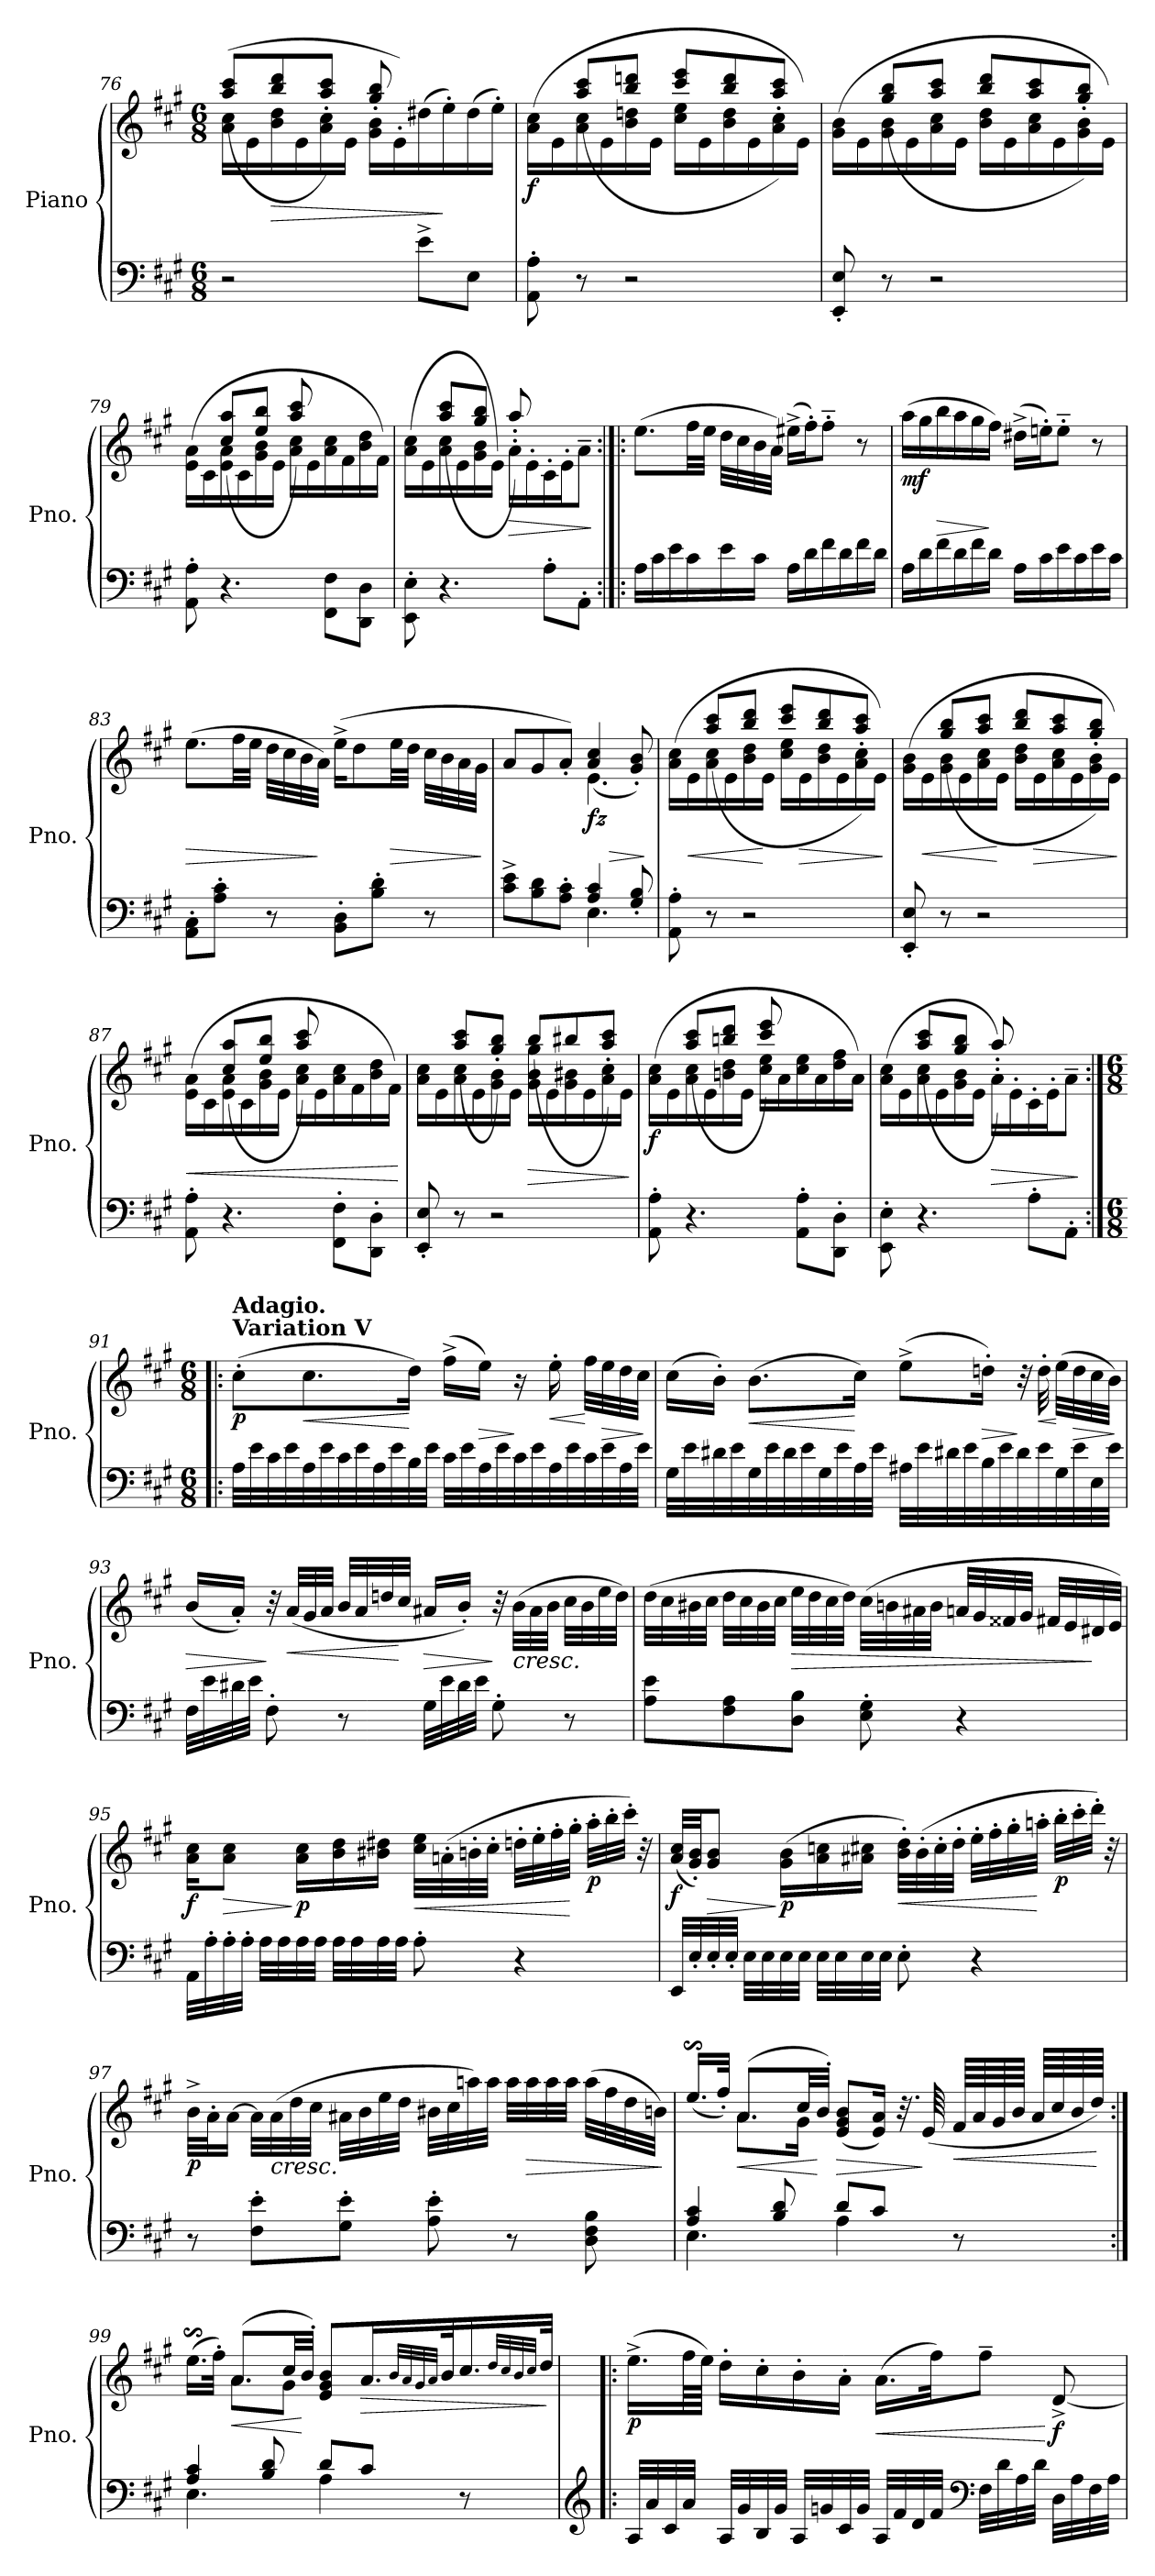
**kern	**kern	**dynam
*part1	*part1	*part1
*staff2	*staff1	*staff1/2
*I"Piano	*	*
*I'Pno.	*	*
*clefF4	*clefG2	*
*k[f#c#g#]	*k[f#c#g#]	*
*M6/8	*M6/8	*
=76	=76	=76
*	*^	*
2r	(<16a\ 16cc#\LL	(>8aa/ 8ccc#/L	.
.	16e\	.	.
!	!	!	!LO:HP:b
.	16b\ 16dd\	8bb/ 8ddd/	>
.	16e\	.	.
.	16a\ 16cc#\	8aa/' 8ccc#/'J)	.
.	16e\JJ	.	.
.	16g#\ 16b\LL	8gg#/' 8bb/'	.
.	16e'>\)	.	.
8e^\L	(>16dd#X\	4ryy	.
.	16ee'>\)	.	]
8E\J	(>16dd#\	.	.
.	16ee'>\JJ)	.	.
!!LO:LB:g=z	!!
=77	=77	=77	=77
!	!	!	!LO:DY:b
8AA\' 8A\'	(<16a\ 16cc#\LL	8ryy	f
.	16e\	.	.
8r	16a\ 16cc#\	(>8aa/ 8ccc#/L	.
.	16e\	.	.
2r	16b\ 16ddn\	8bb/ 8dddn/J	.
.	16e\JJ	.	.
.	16cc#\ 16ee\LL	8ccc#/ 8eee/L	.
.	16e\	.	.
.	16b\ 16dd\	8bb/ 8ddd/	.
.	16e\	.	.
.	16a\ 16cc#\	8aa/' 8ccc#/'J)	.
.	16e\JJ)	.	.
=78	=78	=78	=78
8EE/' 8E/'	(<16g#\ 16b\LL	8ryy	.
.	16e\	.	.
8r	16g#\ 16b\	(>8gg#/ 8bb/L	.
.	16e\	.	.
2r	16a\ 16cc#\	8aa/ 8ccc#/J	.
.	16e\JJ	.	.
.	16b\ 16dd\LL	8bb/ 8ddd/L	.
.	16e\	.	.
.	16a\ 16cc#\	8aa/ 8ccc#/	.
.	16e\	.	.
.	16g#\ 16b\	8gg#/' 8bb/'J)	.
.	16e\JJ)	.	.
=79	=79	=79	=79
8AA\' 8A\'	(<16e\ 16a\LL	8ryy	.
.	16c#\	.	.
4.r	16e\ 16a\	(>8cc#/ 8aa/L	.
.	16c#\	.	.
.	16g#\ 16b\	8ee/ 8bb/J	.
.	16e\JJ	.	.
.	16a\ 16cc#\LL	8aa/ 8ccc#/)	.
.	16e\	.	.
8FF#\ 8F#\L	16a\ 16cc#\	4ryy	.
.	16f#\	.	.
8DD\ 8D\J	16b\ 16dd\	.	.
.	16f#\JJ)	.	.
=80	=80	=80	=80
8EE\' 8E\'	(<16a\ 16cc#\LL	8ryy	.
.	16e\	.	.
4.r	16a\ 16cc#\	(>8aa/ 8ccc#/L	.
.	16e\	.	.
.	16g#\ 16b\	8gg#/ 8bb/J	.
.	16e\JJ)	.	.
!	!	!	!LO:HP:b
.	16a'>\LL	8aa'/)	>
.	16e'>\	.	.
8A'\L	16c#'>\	4ryy	.
.	16e'>\J	.	.
8AA'\J	8a~>\J	.	.
*	*v	*v	*
.	.	]
!!LO:LB:g=z
=81:|!|:	=81:|!|:	=81:|!|:
!	!	!LO:DY:b=2
!	!	!LO:DY:n=1:b
16A\LL	(>8.ee\L	p mp
16c#\	.	.
16e\	.	.
16c#\	32ff#\LL	.
.	32ee\JJJ	.
16e\	32dd\LLL	.
.	32cc#\	.
16c#\JJ	32b\	.
.	32a\JJJ)	.
16A\LL	(>16ee#X^\LL	.
16d\	16ff#'\J)	.
16f#\	8ff#'~\J	.
16d\	.	.
16f#\	8r	.
16d\JJ	.	.
=82	=82	=82
!	!	!LO:DY:b
16A\LL	(>16aa\LL	mf
16d\	16gg#\	.
!	!	!LO:HP:b
16f#\	16bb\	>
16d\	16aa\	.
16f#\	16gg#\	.
16d\JJ	16ff#\JJ)	]
16A\LL	(>16dd#X^\LL	.
16c#\	16een'\J)	.
16e\	8ee'~\J	.
16c#\	.	.
16e\	8r	.
16c#\JJ	.	.
=83	=83	=83
!	!	!LO:HP:b
8AA\' 8C#\'L	(>8.ee\L	>
8A\' 8c#\'J	.	.
.	32ff#\LL	.
.	32ee\JJJ	.
8r	32dd\LLL	.
.	32cc#\	.
.	32b\	.
.	32a\JJJ)	]
8BB\' 8D\'L	(>16ee^\KL	.
.	8dd\	.
8B\' 8d\'J	.	.
!	!	!LO:HP:b
.	32ee\LL	>
.	32dd\JJJ	.
8r	32cc#\LLL	.
.	32b\	.
.	32a\	.
.	32g#\JJJ	.
.	.	]
!!LO:LB:g=z
=84	=84	=84
*^	*^	*
8c#\^> 8e\^>L	4.ryy	8a/L	4.ryy	.
8B\ 8d\	.	8g#/	.	.
8A\'> 8c#\'>J	.	8a'/J)	.	.
!	!	!	!	!LO:HP:b
!	!	!	!	!LO:DY:n=1:b
4.E\	4A/ 4c#/	4.e\	(<4a/ 4cc#/	> fz
.	8G#/' 8B/'	.	8g#/' 8b/')	.
*v	*v	*	*	*
*	*v	*v	*
.	.	]
=85	=85	=85
*	*^	*
!	!	!	!LO:DY:a=2
!	!	!	!LO:DY:n=1:b=2
8AA\' 8A\'	(<16a\ 16cc#\LL	8ryy	p mp
!	!	!	!LO:HP:b
.	16e\	.	<
8r	16a\ 16cc#\	(>8aa/ 8ccc#/L	.
.	16e\	.	.
2r	16b\ 16dd\	8bb/ 8ddd/J	.
.	16e\JJ	.	[
.	16cc#\ 16ee\LL	8ccc#/ 8eee/L	.
!	!	!	!LO:HP:b
.	16e\	.	>
.	16b\ 16dd\	8bb/ 8ddd/	.
.	16e\	.	.
.	16a\ 16cc#\	8aa/' 8ccc#/'J)	.
.	16e\JJ)	.	.
*	*v	*v	*
.	.	]
=86	=86	=86
*	*^	*
8EE/' 8E/'	(<16g#\ 16b\LL	8ryy	.
!	!	!	!LO:HP:b
.	16e\	.	<
8r	16g#\ 16b\	(>8gg#/ 8bb/L	.
.	16e\	.	.
2r	16a\ 16cc#\	8aa/ 8ccc#/J	.
.	16e\JJ	.	[
.	16b\ 16dd\LL	8bb/ 8ddd/L	.
!	!	!	!LO:HP:b
.	16e\	.	>
.	16a\ 16cc#\	8aa/ 8ccc#/	.
.	16e\	.	.
.	16g#\ 16b\	8gg#/' 8bb/'J)	.
.	16e\JJ)	.	.
*	*v	*v	*
.	.	]
=87	=87	=87
!	!	!LO:HP:b
*	*^	*
8AA\' 8A\'	(<16e\ 16a\LL	8ryy	<
.	16c#\	.	.
4.r	16e\ 16a\	(>8cc#/ 8aa/L	.
.	16c#\	.	.
.	16g#\ 16b\	8ee/ 8bb/J	.
.	16e\JJ	.	.
.	16a\ 16cc#\LL	8aa/ 8ccc#/)	.
.	16e\	.	.
8FF#\' 8F#\'L	16a\ 16cc#\	4ryy	.
.	16f#\	.	.
8DD\' 8D\'J	16b\ 16dd\	.	.
.	16f#\JJ)	.	.
*	*v	*v	*
.	.	[
!!LO:PB:g=z
=88	=88	=88
*	*^	*
8EE/' 8E/'	16a\ 16cc#\LL	8ryy	.
.	16e\	.	.
8r	16a\ 16cc#\	(>8aa/ 8ccc#/L	.
.	16e\	.	.
2r	16g#\ 16b\	8gg#/' 8bb/'J)	.
.	16e\JJ	.	.
!	!	!	!LO:HP:b
.	16g#\ 16b\ 16gg#\LL	(>8bb/L	>
.	16e\	.	.
.	16g#\ 16b#X\	8bb#X/	.
.	16e\	.	.
.	16a\ 16cc#\	8aa/' 8ccc#/'J)	.
.	16e\JJ	.	.
*	*v	*v	*
.	.	]
=89	=89	=89
*	*^	*
!	!	!	!LO:DY:b
8AA\' 8A\'	(<16a\ 16cc#\LL	8ryy	f
.	16e\	.	.
4.r	16a\ 16cc#\	(>8aa/ 8ccc#/L	.
.	16e\	.	.
.	16bn\ 16dd\	8bbn/ 8ddd/J	.
.	16e\JJ	.	.
.	16cc#\ 16ee\LL	8ccc#/' 8eee/')	.
.	16a\	.	.
8AA\' 8A\'L	16cc#\ 16ee\	4ryy	.
.	16a\	.	.
8DD\' 8D\'J	16dd\ 16ff#\	.	.
.	16a\JJ)	.	.
=90	=90	=90	=90
8EE\' 8E\'	(<16a\ 16cc#\LL	8ryy	.
.	16e\	.	.
4.r	16a\ 16cc#\	(>8aa/ 8ccc#/L	.
.	16e\	.	.
.	16g#\ 16b\	8gg#/ 8bb/J	.
.	16e\JJ	.	.
!	!	!	!LO:HP:b
.	16a'>\LL)	8aa'>/)	>
.	16e'>\	.	.
8A'\L	16c#'>\	4ryy	.
.	16e'>\J	.	.
8AA'\J	8a~>\J	.	.
*	*v	*v	*
.	.	]
!!LO:PB:g=z
=91:|!|:	=91:|!|:	=91:|!|:
*M6/8	*M6/8	*
*	*MM40	*
!	!LO:TX:B:t=Variation V	!
!	!LO:TX:a:B:t=Adagio.	!
!	!	!LO:DY:b
32A\LLL	(>8cc#'\L	p
32e\	.	.
32c#\	.	.
32e\	.	.
!	!	!LO:HP:b
32A\	8.cc#\	<
32e\	.	.
32c#\	.	.
32e\	.	.
32A\	.	.
32e\	.	.
32B\	16dd\Jk)	[
32e\JJJ	.	.
32c#\LLL	(>16ff#^\LL	.
32e\	.	.
!	!	!LO:HP:b
32A\	16ee\JJ)	>
32e\	.	.
32c#\	16r	]
32e\	.	.
!	!	!LO:HP:b
32A\	16ee'\	<
32e\	.	.
32c#\	32ff#\LLL	[
!	!	!LO:HP:b
32e\	32ee\	>
32A\	32dd\	.
32e\JJJ	32cc#\JJJ	.
.	.	]
!!LO:LB:g=z
=92	=92	=92
32G#\LLL	(>16cc#\LL	.
32e\	.	.
32d#X\	16b'\JJ)	.
32e\	.	.
!	!	!LO:HP:b
32G#\	(>8.b\L	<
32e\	.	.
32d#\	.	.
32e\	.	.
32G#\	.	.
32e\	.	.
32A\	16cc#\Jk)	[
32e\JJJ	.	.
32A#X\LLL	(>8ee^\L	.
32e\	.	.
32d#X\	.	.
32e\	.	.
!	!	!LO:HP:b
32B\	16ddn'\Jk)	>
32e\	.	.
32d#\	32r	]
!	!	!LO:HP:b
32e\	32dd'\	<
32G#\	(>32ee\LLL	[
!	!	!LO:HP:b
32e\	32dd\	>
32E\	32cc#\	.
32e\JJJ	32b\JJJ)	.
.	.	]
!!LO:LB:g=z
=93	=93	=93
!	!	!LO:HP:b
32F#\LLL	(<16b/LL	>
32e\	.	.
32d#X\	16a'/JJ)	.
32e\JJJ	.	.
8F#'\	32r	]
!	!	!LO:HP:b
.	(<32a/LLL	<
.	32g#/	.
.	32a/JJJ	.
8r	32b/LLL	.
.	32a/	.
.	32ddn/	.
.	32cc#/JJJ	[
!	!	!LO:HP:b
32G#\LLL	16a#X/LL	>
32e\	.	.
32d#\	16b'/JJ)	.
32e\JJJ	.	.
8G#'\	32r	]
!	!LO:TX:b:i:t=cresc.	!
.	(>32b\LLL	.
.	32a#\	.
.	32b\JJJ	.
8r	32cc#\LLL	.
.	32b\	.
.	32ee\	.
.	32dd\JJJ)	.
!!LO:LB:g=z
=94	=94	=94
8A\ 8e\L	(>32dd\LLL	.
.	32cc#\	.
.	32b#X\	.
.	32cc#\JJJ	.
8F#\ 8A\	32dd\LLL	.
.	32cc#\	.
.	32b#\	.
.	32cc#\JJJ	.
!	!	!LO:HP:b
8D\ 8B\J	32ee\LLL	>
.	32dd\	.
.	32cc#\	.
.	32dd\JJJ)	.
8E\' 8G#\'	(<32cc#\LLL	.
.	32bn\	.
.	32a#X\	.
.	32b\JJJ	.
4r	32an/LLL	.
.	32g#/	.
.	32f##X/	.
.	32g#/JJJ	.
.	32f#X/LLL	.
.	32e/	.
.	32d#X/	]
.	32e/JJJ)	.
!!LO:LB:g=z
=95	=95	=95
!	!	!LO:DY:b
32AA\LLL	16a\ 16cc#\KL	f
32A'\	.	.
!	!	!LO:HP:b
32A'\	8a\ 8cc#\J	>
32A'\JJJ	.	.
32A\LLL	.	.
32A\	.	.
!	!	!LO:DY:n=1:b
32A\	16a\ 16cc#\LL	] p
32A\JJJ	.	.
32A\LLL	16b\ 16dd\	.
32A\	.	.
32A\	16b#X\ 16dd#X\JJ	.
32A\JJJ	.	.
!	!	!LO:HP:b
8A'\	32cc#\ 32ee\LLL	<
.	(>32an'\	.
.	32bn'\	.
.	32cc#'\JJJ	.
4r	32ddn'\LLL	.
.	32ee'\	.
.	32ff#'\	.
.	32gg#'\JJJ	[
!	!	!LO:DY:n=2:b
.	32aa'\LLL	p
.	32bb'\	.
.	32ccc#'\JJJ)	.
.	32r	.
!!LO:PB:g=z
=96	=96	=96
!	!	!LO:DY:b
32EE/LLL	(<32a/ 32cc#/LLL	f
32E'/	32g#/' 32b/'JJ)	.
!	!	!LO:HP:b
32E'/	8g#/ 8b/J	>
32E'/JJJ	.	.
32E\LLL	.	.
32E\	.	.
!	!	!LO:DY:n=1:b
32E\	(>16g#\ 16b\LL	] p
32E\JJJ	.	.
32E\LLL	16a\ 16ccn\	.
32E\	.	.
32E\	16a#X\ 16cc#X\JJ	.
32E\JJJ	.	.
!	!	!LO:HP:b
8E'\	32b\' 32dd\'LLL)	<
.	(>32b'\	.
.	32cc#'\	.
.	32dd'\JJJ	.
4r	32ee'\LLL	.
.	32ff#'\	.
.	32gg#'\	.
.	32aan'\JJJ	[
!	!	!LO:DY:n=2:b
.	32bb'\LLL	p
.	32ccc#'\	.
.	32ddd'\JJJ)	.
.	32r	.
=97	=97	=97
!	!	!LO:DY:b
8r	32b^\LLL	p
.	32a'\J	.
.	[16a\JJ	.
8F#\' 8e\'L	32a\LLL]	.
!	!LO:TX:b:i:t=cresc.	!
.	(>32a\	.
.	32dd\	.
.	32cc#\JJJ	.
8G#\' 8e\'J	32a#X\LLL	.
.	32b\	.
.	32ee\	.
.	32dd\JJJ	.
8A\' 8e\'	32b#X\LLL	.
.	32cc#\	.
.	32aan\)	.
.	32aa\JJJ	.
8r	32aa\LLL	.
!	!	!LO:HP:b
.	32aa\	>
.	32aa\	.
.	32aa\JJJ	.
8D\ 8F#\ 8B\	(>32aa\LLL	.
.	32ff#\	.
.	32dd\	.
.	32bn\JJJ)	.
.	.	]
!!LO:LB:g=z
=98	=98	=98
*^	*^	*
4A/ 4c#/	4.E\	(<16.ees$SS/LL	8ryy	.
.	.	32ff#'/JJk)	.	.
!	!	!	!	!LO:HP:b
.	.	(>8.a/L	8.a\L	<
8B/ 8d/	.	.	.	.
.	.	32cc#/LL	16g#\Jk	.
.	.	32b'>/JJJ)	.	[
!	!	!	!	!LO:HP:b
8d/L	4A\	(<8e/ 8g#/ 8b/L	4.ryy	>
8c#/J	.	16e/ 16a/Jk)	.	.
.	.	32.r	.	.
.	.	(<64e/	.	]
!	!	!	!	!LO:HP:b
8r	8ryy	64f#/LLLL	.	<
.	.	64a/	.	.
.	.	64g#/	.	.
.	.	64b/JJJJ	.	.
.	.	64a/LLLL	.	.
.	.	64cc#/	.	.
.	.	64b/	.	.
.	.	64dd/JJJJ)	.	.
*v	*v	*	*	*
*	*v	*v	*
.	.	[
=99:|!	=99:|!	=99:|!
*^	*^	*
4A/ 4c#/	4.E\	(>16.ees$SS\LL	8ryy	.
.	.	32ff#'>\JJk)	.	.
!	!	!	!	!LO:HP:b
.	.	(>8.a/L	8.a\L	<
8B/ 8d/	.	.	.	.
.	.	32cc#/LL	8g#\J	.
.	.	32b'/JJJ)	.	[
8d/L	4A\	8e/ 8g#/ 8b/L	.	.
.	.	.	4ryy	.
!	!	!	!	!LO:HP:b
8c#/J	.	16.a/L	.	>
.	.	32qb/LLL	.	.
.	.	32qa/	.	.
.	.	32qg#/	.	.
.	.	32qa/JJJ	.	.
.	.	32b/K	.	.
8r	8ryy	16.cc#/	.	.
.	.	.	16ryy	.
.	.	32qdd/LLL	.	.
.	.	32qcc#/	.	.
.	.	32qb/	.	.
.	.	32qcc#/JJJ	.	.
.	.	32dd/JJk	.	.
*v	*v	*	*	*
*	*v	*v	*
.	.	]
!!LO:LB:g=z
=100!|:	=100!|:	=100!|:
*clefG2	*	*
!	!	!LO:DY:b
32A/LLL	(>16.ee^\LL	p
32a/	.	.
32c#/	.	.
32a/JJJ	64ff#\LL	.
.	64ee\JJJJ)	.
32A/LLL	16dd'\LL	.
32g#/	.	.
32B/	16cc#'\	.
32g#/JJJ	.	.
32A/LLL	16b'\	.
32gn/	.	.
32c#/	16a'\JJ	.
32g/JJJ	.	.
!	!	!LO:HP:b
32A/LLL	(>16.a\LL	<
32f#/	.	.
32d/	.	.
32f#/JJJ	32ff#\JK)	.
*clefF4	*	*
32F#\LLL	8ff#~\J	.
32d\	.	.
32A\	.	.
32d\JJJ	.	.
!	!	!LO:DY:n=1:b
32D\LLL	[8d^>/	[ f
32A\	.	.
32F#\	.	.
32A\JJJ	.	.
=	=	=
*-	*-	*-
